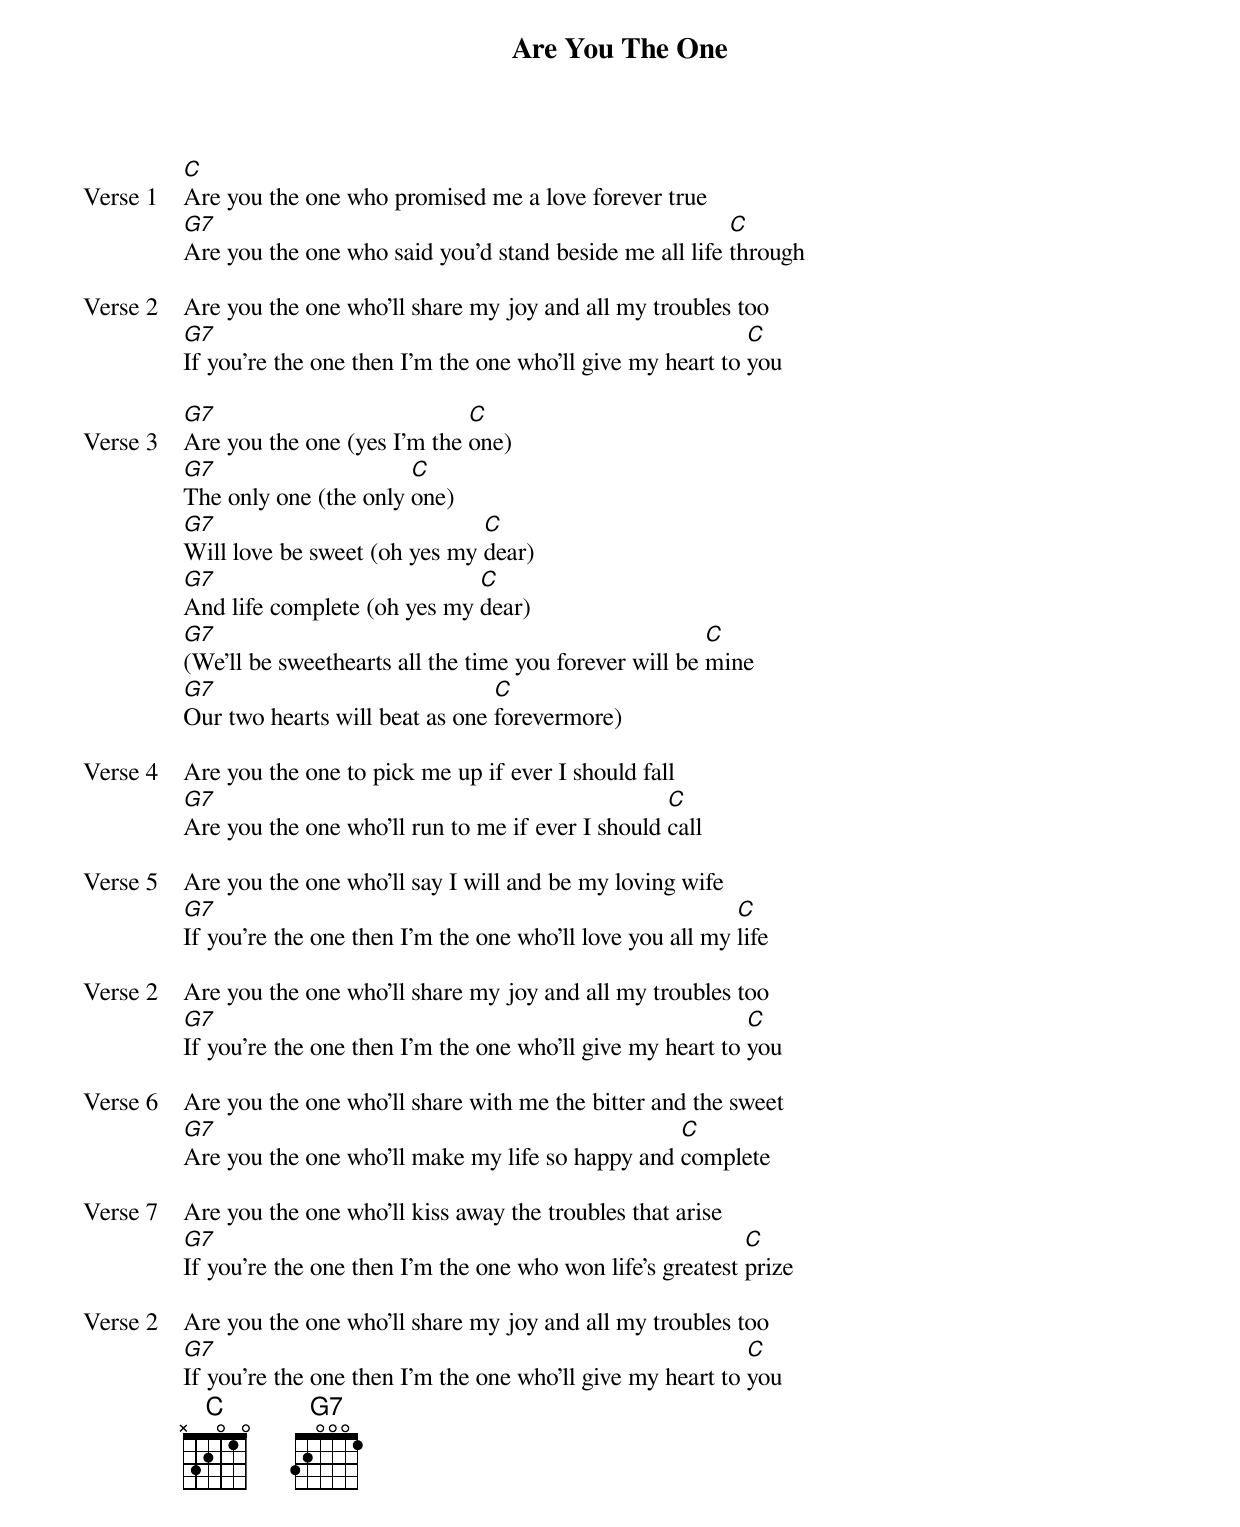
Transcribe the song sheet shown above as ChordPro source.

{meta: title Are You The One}
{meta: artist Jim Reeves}
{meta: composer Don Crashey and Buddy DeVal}

{start_of_verse: Verse 1}
[C]Are you the one who promised me a love forever true
[G7]Are you the one who said you'd stand beside me all life [C]through
{end_of_verse}

{start_of_verse: Verse 2}
Are you the one who'll share my joy and all my troubles too
[G7]If you're the one then I'm the one who'll give my heart to [C]you
{end_of_verse}

{start_of_verse: Verse 3}
[G7]Are you the one (yes I'm the [C]one)
[G7]The only one (the only [C]one)
[G7]Will love be sweet (oh yes my [C]dear)
[G7]And life complete (oh yes my [C]dear)
[G7](We'll be sweethearts all the time you forever will be [C]mine
[G7]Our two hearts will beat as one [C]forevermore)
{end_of_verse}

{start_of_verse: Verse 4}
Are you the one to pick me up if ever I should fall
[G7]Are you the one who'll run to me if ever I should [C]call
{end_of_verse}

{start_of_verse: Verse 5}
Are you the one who'll say I will and be my loving wife
[G7]If you're the one then I'm the one who'll love you all my [C]life
{end_of_verse}

{start_of_verse: Verse 2}
Are you the one who'll share my joy and all my troubles too
[G7]If you're the one then I'm the one who'll give my heart to [C]you
{end_of_verse}

{start_of_verse: Verse 6}
Are you the one who'll share with me the bitter and the sweet
[G7]Are you the one who'll make my life so happy and [C]complete
{end_of_verse}

{start_of_verse: Verse 7}
Are you the one who'll kiss away the troubles that arise
[G7]If you're the one then I'm the one who won life's greatest [C]prize
{end_of_verse}

{start_of_verse: Verse 2}
Are you the one who'll share my joy and all my troubles too
[G7]If you're the one then I'm the one who'll give my heart to [C]you
{end_of_verse}
